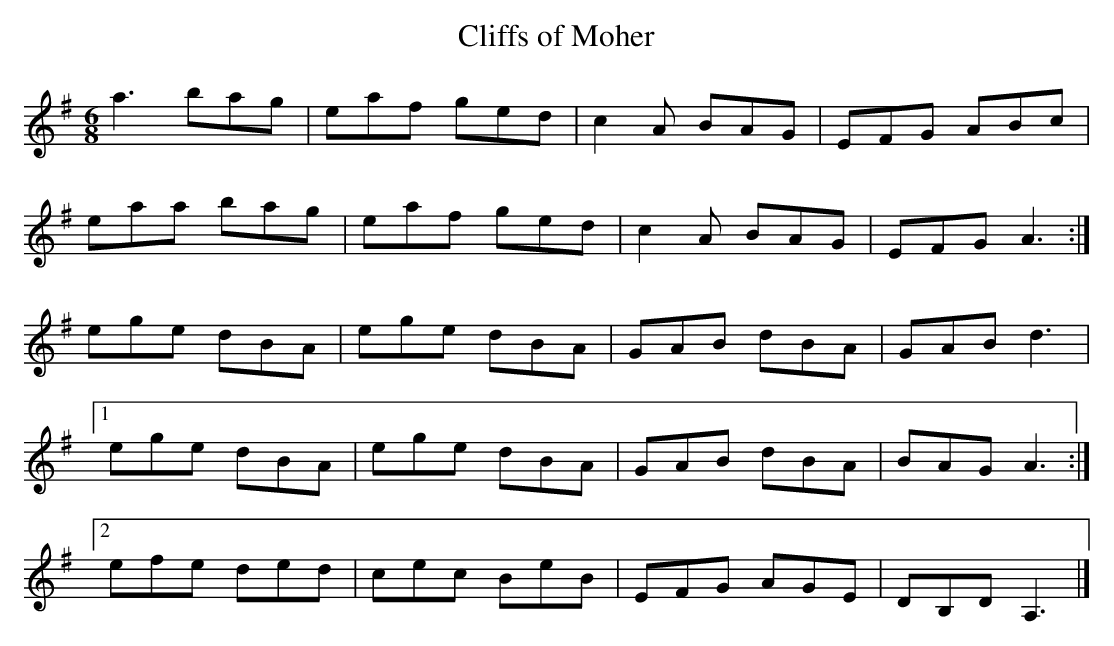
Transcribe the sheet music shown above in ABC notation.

X:1
T:Cliffs of Moher
M:6/8
L:1/8
K:A Dorian
a3 bag|eaf ged|c2A BAG|EFG ABc|!
eaa bag|eaf ged|c2A BAG|EFG A3:|!
ege dBA|ege dBA|GAB dBA|GAB d3|!
[1 ege dBA|ege dBA|GAB dBA|BAG A3:|!
[2 efe ded|cec BeB|EFG AGE|DB,D A,3|]!
